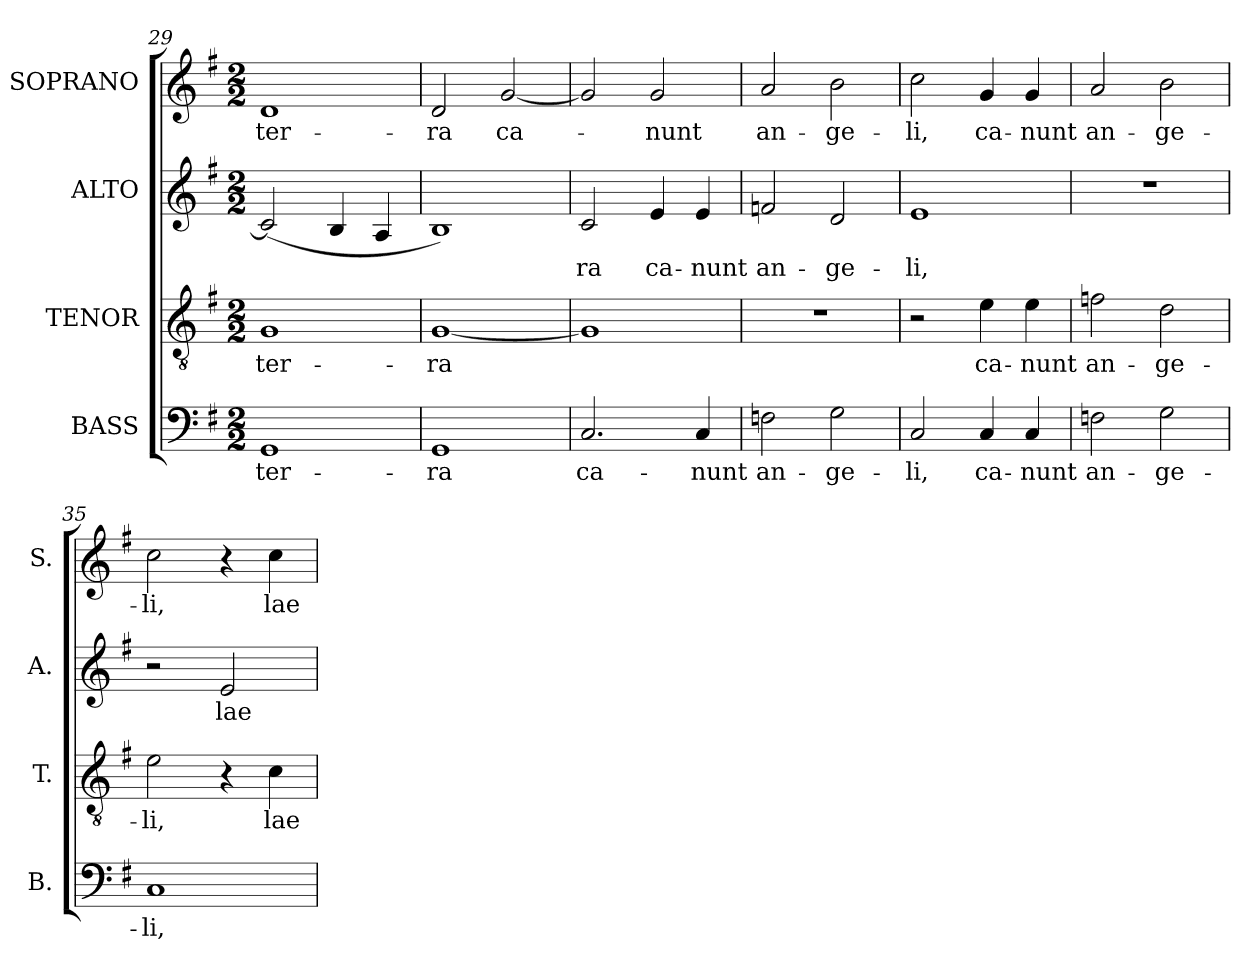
**kern	**text	**kern	**text	**kern	**text	**kern	**text
*part4	*part4	*part3	*part3	*part2	*part2	*part1	*part1
*staff4	*staff4	*staff3	*staff3	*staff2	*staff2	*staff1	*staff1
*I"BASS	*	*I"TENOR	*	*I"ALTO	*	*I"SOPRANO	*
*I'B.	*	*I'T.	*	*I'A.	*	*I'S.	*
*clefF4	*	*clefGv2	*	*clefG2	*	*clefG2	*
*	*	*ITrd7c12	*	*	*	*	*
*k[f#]	*	*k[f#]	*	*k[f#]	*	*k[f#]	*
*G:	*	*G:	*	*G:	*	*G:	*
*M2/2	*	*M2/2	*	*M2/2	*	*M2/2	*
=29	=29	=29	=29	=29	=29	=29	=29
!	!LO:LY:b:color=#000000	!	!	!	!	!	!
!	!	!	!LO:LY:b:color=#000000	!	!	!	!
!	!	!	!	!	!	!	!LO:LY:b:color=#000000
1GGi	ter-	1GGi	ter-	(2ci/]	.	1di	ter-
.	.	.	.	4Bi/	.	.	.
.	.	.	.	4Ai/	.	.	.
!!LO:PB:g=z
=30	=30	=30	=30	=30	=30	=30	=30
!	!LO:LY:b:color=#000000	!	!	!	!	!	!
!	!	!	!LO:LY:b:color=#000000	!	!	!	!
!	!	!	!	!	!	!	!LO:LY:b:color=#000000
1GGi	-ra	[1GGi	-ra	1Bi)	.	2di/	-ra
!	!	!	!	!	!	!	!LO:LY:b:color=#000000
.	.	.	.	.	.	[2gi/	ca-
=31	=31	=31	=31	=31	=31	=31	=31
!	!LO:LY:b:color=#000000	!	!	!	!	!	!
!	!	!	!	!	!LO:LY:b:color=#000000	!	!
2.Ci/	ca-	1GGi]	.	2ci/	-ra	2gi/]	.
!	!	!	!	!	!LO:LY:b:color=#000000	!	!
!	!	!	!	!	!	!	!LO:LY:b:color=#000000
.	.	.	.	4ei/	ca-	2gi/	-nunt
!	!LO:LY:b:color=#000000	!	!	!	!	!	!
!	!	!	!	!	!LO:LY:b:color=#000000	!	!
4Ci/	-nunt	.	.	4ei/	-nunt	.	.
=32	=32	=32	=32	=32	=32	=32	=32
!	!LO:LY:b:color=#000000	!	!	!	!	!	!
!	!	!	!	!	!LO:LY:b:color=#000000	!	!
!	!	!	!	!	!	!	!LO:LY:b:color=#000000
2Fni\	an-	1r	.	2fni/	an-	2ai/	an-
!	!LO:LY:b:color=#000000	!	!	!	!	!	!
!	!	!	!	!	!LO:LY:b:color=#000000	!	!
!	!	!	!	!	!	!	!LO:LY:b:color=#000000
2Gi\	-ge-	.	.	2di/	-ge-	2bi\	-ge-
=33	=33	=33	=33	=33	=33	=33	=33
!	!LO:LY:b:color=#000000	!	!	!	!	!	!
!	!	!	!	!	!LO:LY:b:color=#000000	!	!
!	!	!	!	!	!	!	!LO:LY:b:color=#000000
2Ci/	-li,	2r	.	1ei	-li,	2cci\	-li,
!	!LO:LY:b:color=#000000	!	!	!	!	!	!
!	!	!	!LO:LY:b:color=#000000	!	!	!	!
!	!	!	!	!	!	!	!LO:LY:b:color=#000000
4Ci/	ca-	4Ei\	ca-	.	.	4gi/	ca-
!	!LO:LY:b:color=#000000	!	!	!	!	!	!
!	!	!	!LO:LY:b:color=#000000	!	!	!	!
!	!	!	!	!	!	!	!LO:LY:b:color=#000000
4Ci/	-nunt	4Ei\	-nunt	.	.	4gi/	-nunt
=34	=34	=34	=34	=34	=34	=34	=34
!	!LO:LY:b:color=#000000	!	!	!	!	!	!
!	!	!	!LO:LY:b:color=#000000	!	!	!	!
!	!	!	!	!	!	!	!LO:LY:b:color=#000000
2Fni\	an-	2Fni\	an-	1r	.	2ai/	an-
!	!LO:LY:b:color=#000000	!	!	!	!	!	!
!	!	!	!LO:LY:b:color=#000000	!	!	!	!
!	!	!	!	!	!	!	!LO:LY:b:color=#000000
2Gi\	-ge-	2Di\	-ge-	.	.	2bi\	-ge-
=35	=35	=35	=35	=35	=35	=35	=35
!	!LO:LY:b:color=#000000	!	!	!	!	!	!
!	!	!	!LO:LY:b:color=#000000	!	!	!	!
!	!	!	!	!	!	!	!LO:LY:b:color=#000000
1Ci	-li,	2Ei\	-li,	2r	.	2cci\	-li,
!	!	!	!	!	!LO:LY:b:color=#000000	!	!
.	.	4r	.	2ei/	lae-	4r	.
!	!	!	!LO:LY:b:color=#000000	!	!	!	!
!	!	!	!	!	!	!	!LO:LY:b:color=#000000
.	.	4Ci\	lae-	.	.	4cci\	lae-
=	=	=	=	=	=	=	=
*-	*-	*-	*-	*-	*-	*-	*-
